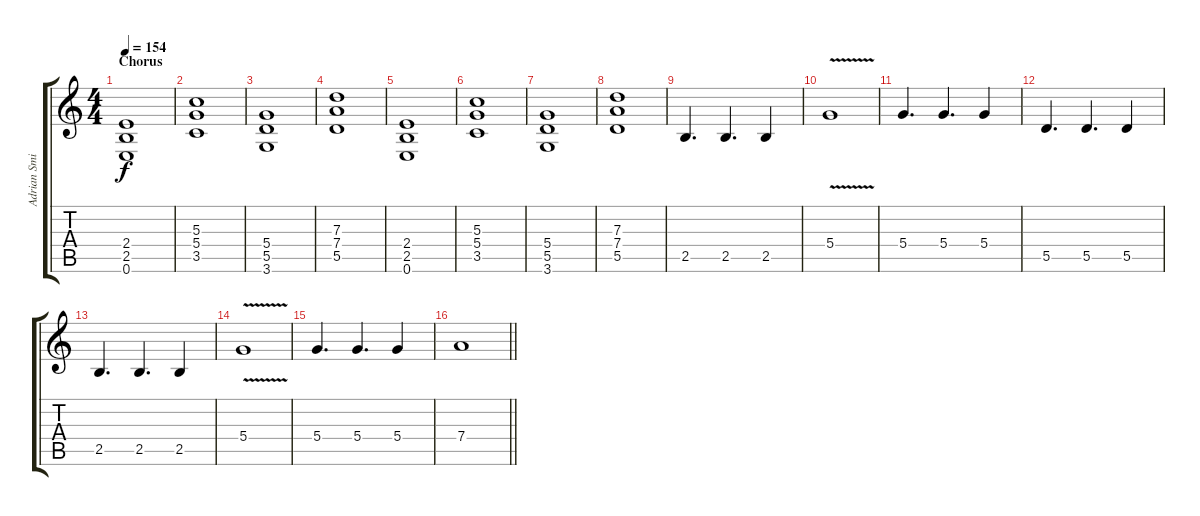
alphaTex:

\track ("Adrian Smith" "Adrian Smi") {instrument distortionguitar}
\staff {score tabs}
\tuning (E4 B3 G3 D3 A2 E2) {hide}
\ts (4 4)
\section ("" "Chorus")
\tempo 154
\clef g2
\ks c
(2.4 2.5 0.6).1{dy f instrument distortionguitar} |
(5.3 5.4 3.5).1 |
(5.4 5.5 3.6).1 |
(7.3 7.4 5.5).1 |
(2.4 2.5 0.6).1 |
(5.3 5.4 3.5).1 |
(5.4 5.5 3.6).1 |
(7.3 7.4 5.5).1 |
2.5.4{d} 2.5.4{d} 2.5.4 |
5.4{v}.1 |
5.4.4{d} 5.4.4{d} 5.4.4 |
5.5.4{d} 5.5.4{d} 5.5.4 |
2.5.4{d} 2.5.4{d} 2.5.4 |
5.4{v}.1 |
5.4.4{d} 5.4.4{d} 5.4.4 |
\barLineRight lightlight
7.4.1
